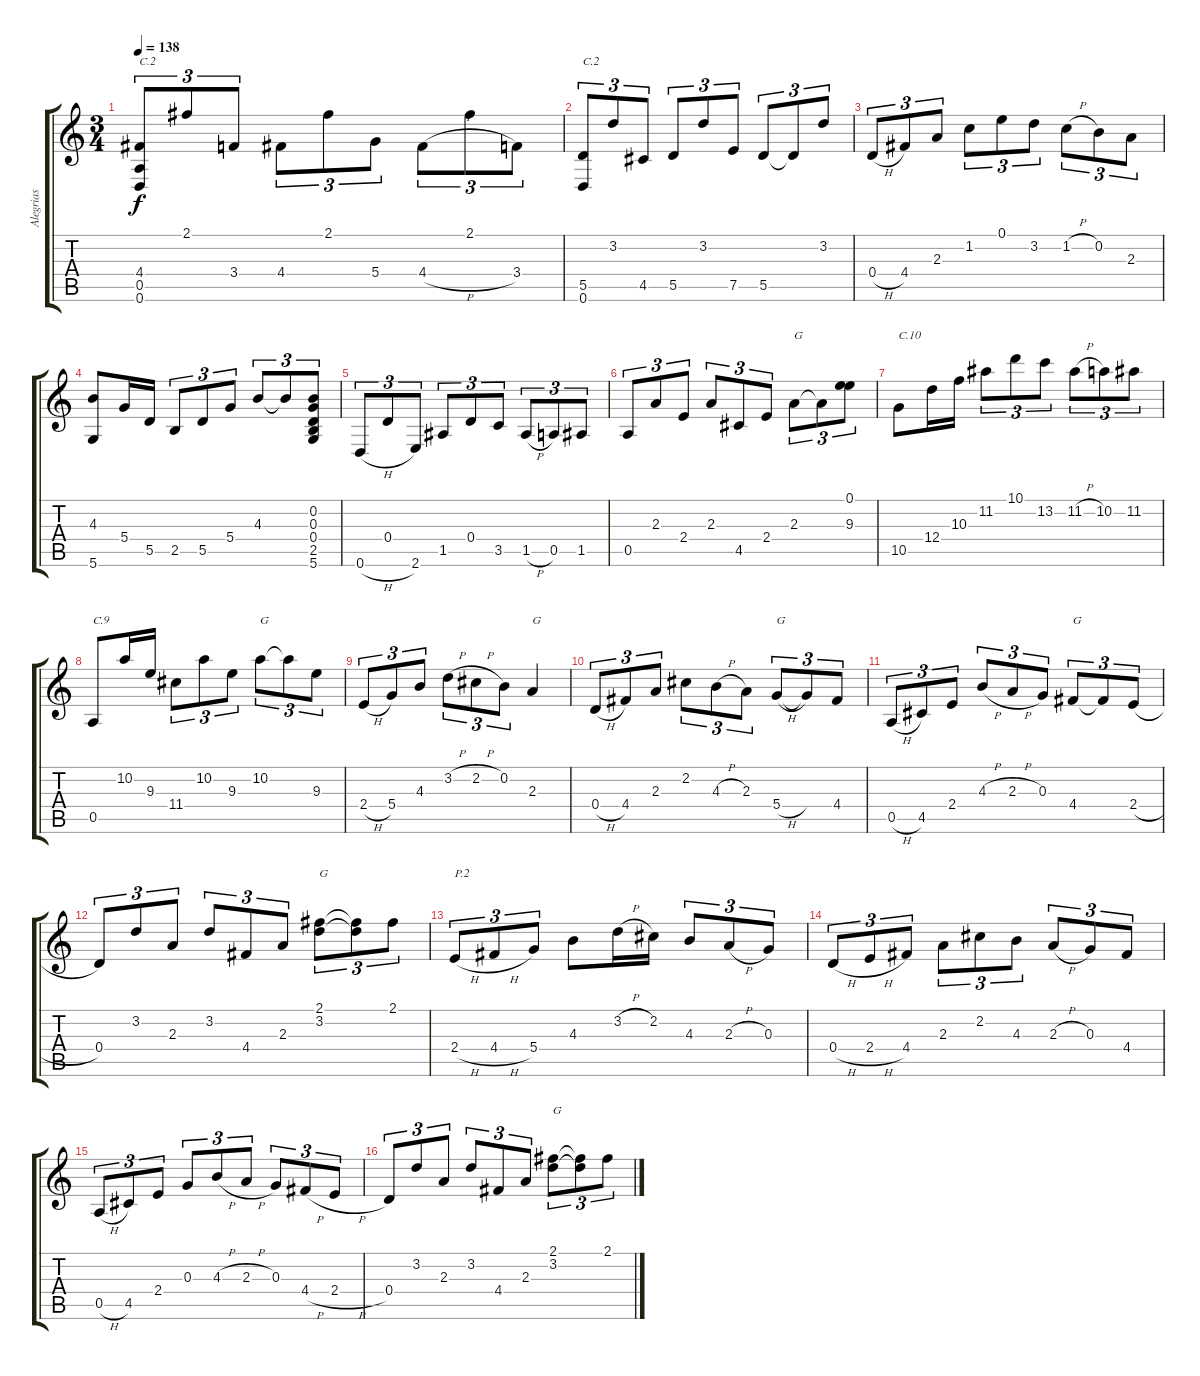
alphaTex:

\track ("Alegrias" "Alegrias") {instrument acousticguitarnylon}
\staff {score tabs}
\tuning (E4 B3 G3 D3 A2 D2) {hide}
\ts (3 4)
\tempo 138
\clef g2
\ks c
(4.4 0.5 0.6).8{tu (3 2) txt "C.2" dy f} 2.1.8{tu (3 2)} 3.4.8{tu (3 2)} 4.4.8{tu (3 2)} 2.1.8{tu (3 2)} 5.4.8{tu (3 2)} 4.4{h}.8{tu (3 2)} 2.1.8{tu (3 2)} 3.4.8{tu (3 2)} |
(5.5 0.6).8{tu (3 2) txt "C.2"} 3.2.8{tu (3 2)} 4.5.8{tu (3 2)} 5.5.8{tu (3 2)} 3.2.8{tu (3 2)} 7.5.8{tu (3 2)} 5.5.8{tu (3 2)} 5.5{t}.8{tu (3 2)} 3.2.8{tu (3 2)} |
0.4{h}.8{tu (3 2)} 4.4.8{tu (3 2)} 2.3.8{tu (3 2)} 1.2.8{tu (3 2)} 0.1.8{tu (3 2)} 3.2.8{tu (3 2)} 1.2{h}.8{tu (3 2)} 0.2.8{tu (3 2)} 2.3.8{tu (3 2)} |
(4.3 5.6).8 5.4.16 5.5.16 2.5.8{tu (3 2)} 5.5.8{tu (3 2)} 5.4.8{tu (3 2)} 4.3.8{tu (3 2)} 4.3{t}.8{tu (3 2)} (0.2 0.3 0.4 2.5 5.6).8{tu (3 2)} |
0.6{h}.8{tu (3 2)} 0.4.8{tu (3 2)} 2.6.8{tu (3 2)} 1.5.8{tu (3 2)} 0.4.8{tu (3 2)} 3.5.8{tu (3 2)} 1.5{h}.8{tu (3 2)} 0.5.8{tu (3 2)} 1.5.8{tu (3 2)} |
0.5.8{tu (3 2)} 2.3.8{tu (3 2)} 2.4.8{tu (3 2)} 2.3.8{tu (3 2)} 4.5.8{tu (3 2)} 2.4.8{tu (3 2)} 2.3.8{tu (3 2) txt "G"} 2.3{t}.8{tu (3 2)} (0.1 9.3).8{tu (3 2)} |
10.5.8{txt "C.10"} 12.4.16 10.3.16 11.2.8{tu (3 2)} 10.1.8{tu (3 2)} 13.2.8{tu (3 2)} 11.2{h}.8{tu (3 2)} 10.2.8{tu (3 2)} 11.2.8{tu (3 2)} |
0.5.8{txt "C.9"} 10.2.16 9.3.16 11.4.8{tu (3 2)} 10.2.8{tu (3 2)} 9.3.8{tu (3 2)} 10.2.8{tu (3 2) txt "G"} 10.2{t}.8{tu (3 2)} 9.3.8{tu (3 2)} |
2.4{h}.8{tu (3 2)} 5.4.8{tu (3 2)} 4.3.8{tu (3 2)} 3.2{h}.8{tu (3 2)} 2.2{h}.8{tu (3 2)} 0.2.8{tu (3 2)} 2.3.4{txt "G"} |
0.4{h}.8{tu (3 2)} 4.4.8{tu (3 2)} 2.3.8{tu (3 2)} 2.2.8{tu (3 2)} 4.3{h}.8{tu (3 2)} 2.3.8{tu (3 2)} 5.4{h}.8{tu (3 2) txt "G"} 5.4{t}.8{tu (3 2)} 4.4.8{tu (3 2)} |
0.5{h}.8{tu (3 2)} 4.5.8{tu (3 2)} 2.4.8{tu (3 2)} 4.3{h}.8{tu (3 2)} 2.3{h}.8{tu (3 2)} 0.3.8{tu (3 2)} 4.4.8{tu (3 2) txt "G"} 4.4{t}.8{tu (3 2)} 2.4{h}.8{tu (3 2)} |
0.4.8{tu (3 2)} 3.2.8{tu (3 2)} 2.3.8{tu (3 2)} 3.2.8{tu (3 2)} 4.4.8{tu (3 2)} 2.3.8{tu (3 2)} (2.1 3.2).8{tu (3 2) txt "G"} (2.1{t} 3.2{t}).8{tu (3 2)} 2.1.8{tu (3 2)} |
2.4{h}.8{tu (3 2) txt "P.2"} 4.4{h}.8{tu (3 2)} 5.4.8{tu (3 2)} 4.3.8 3.2{h}.16 2.2.16 4.3.8{tu (3 2)} 2.3{h}.8{tu (3 2)} 0.3.8{tu (3 2)} |
0.4{h}.8{tu (3 2)} 2.4{h}.8{tu (3 2)} 4.4.8{tu (3 2)} 2.3.8{tu (3 2)} 2.2.8{tu (3 2)} 4.3.8{tu (3 2)} 2.3{h}.8{tu (3 2)} 0.3.8{tu (3 2)} 4.4.8{tu (3 2)} |
0.5{h}.8{tu (3 2)} 4.5.8{tu (3 2)} 2.4.8{tu (3 2)} 0.3.8{tu (3 2)} 4.3{h}.8{tu (3 2)} 2.3{h}.8{tu (3 2)} 0.3.8{tu (3 2)} 4.4{h}.8{tu (3 2)} 2.4{h}.8{tu (3 2)} |
0.4.8{tu (3 2)} 3.2.8{tu (3 2)} 2.3.8{tu (3 2)} 3.2.8{tu (3 2)} 4.4.8{tu (3 2)} 2.3.8{tu (3 2)} (2.1 3.2).8{tu (3 2) txt "G"} (2.1{t} 3.2{t}).8{tu (3 2)} 2.1.8{tu (3 2)}
